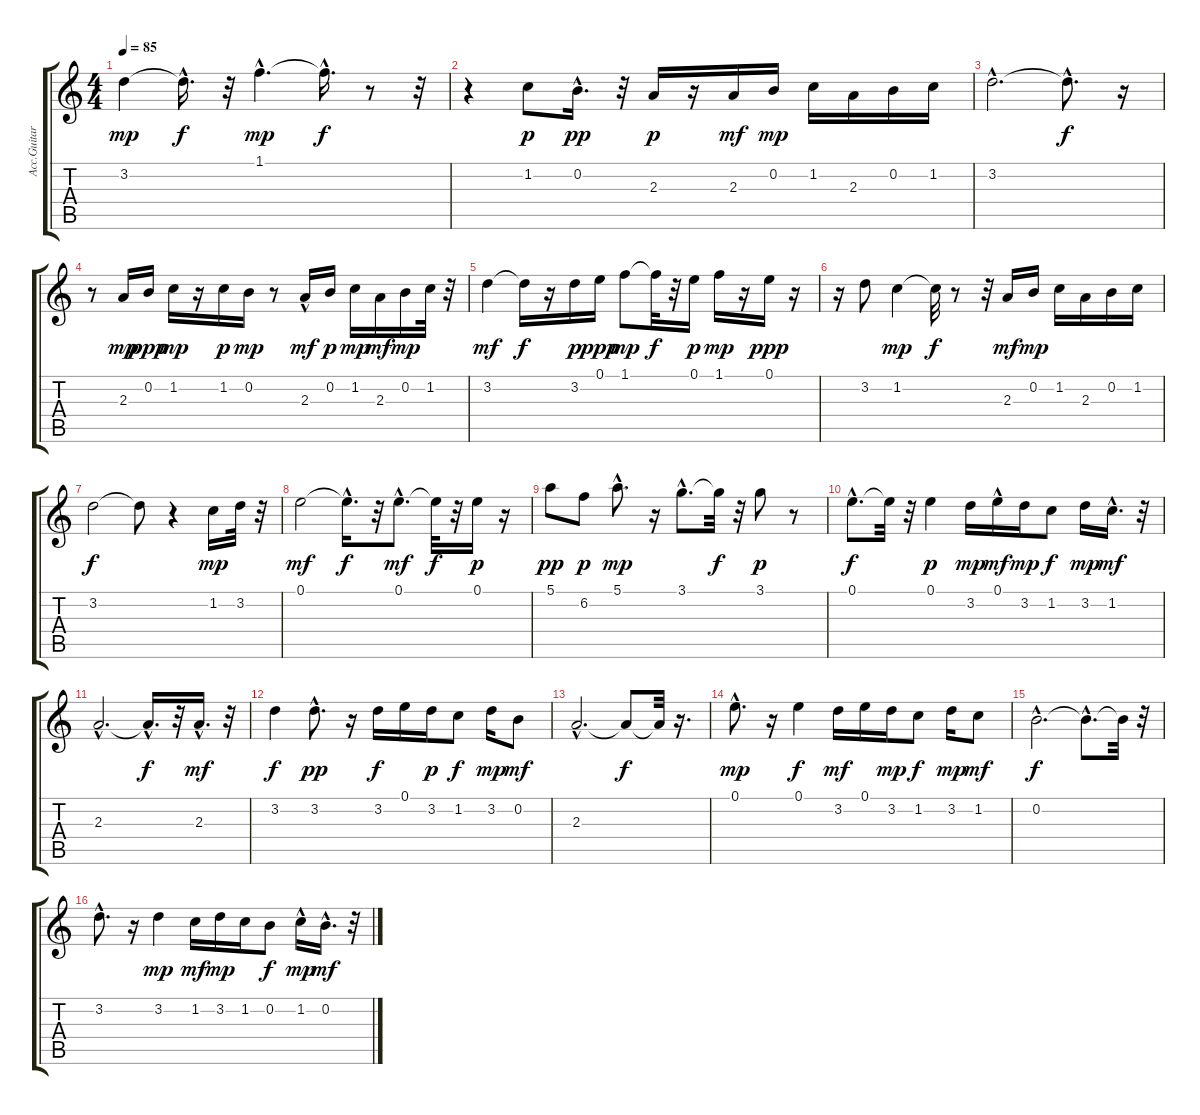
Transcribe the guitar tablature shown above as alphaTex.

\track ("Acc.Guitar Solo     " "Acc.Guitar") {instrument acousticguitarsteel}
\staff {score tabs}
\tuning (E4 B3 G3 D3 A2 E2) {hide}
\ts (4 4)
\tempo 85
\clef g2
\ks c
3.2.4{dy mp} 3.2{hac t}.16{d dy f} r.32 1.1{hac}.4{d dy mp} 1.1{hac t}.16{d dy f} r.8 r.32 |
r.4 1.2.8{dy p} 0.2{hac}.16{d dy pp} r.32 2.3.16{dy p} r.16 2.3.16{dy mf} 0.2.16{dy mp} 1.2.16 2.3.16 0.2.16 1.2.16 |
3.2{hac}.2{d} 3.2{hac t}.8{d dy f} r.16 |
r.8 2.3.16{dy mp} 0.2.16{dy ppp} 1.2.16{dy mp} r.16 1.2.16{dy p} 0.2.16{dy mp} r.8 2.3{hac}.16{dy mf} 0.2.16{dy p} 1.2.16{dy mp} 2.3.16{dy mf} 0.2.16{dy mp} 1.2.32 r.32 |
3.2.4{dy mf} 3.2{t}.16{dy f} r.16 3.2.16{dy p} 0.1.16{dy ppp} 1.1.8{dy mp} 1.1{t}.32{dy f} r.32 0.1.16{dy p} 1.1.16{dy mp} r.16 0.1.16{dy ppp} r.16 |
r.16 3.2.8 1.2.4{dy mp} 1.2{t}.32{dy f} r.8 r.32 2.3.16{dy mf} 0.2.16{dy mp} 1.2.16 2.3.16 0.2.16 1.2.16 |
3.2.2{dy f} 3.2{t}.8 r.4 1.2.16{dy mp} 3.2.32 r.32 |
0.1.2{dy mf} 0.1{hac t}.16{d dy f} r.32 0.1{hac}.8{d dy mf} 0.1{t}.32{dy f} r.32 0.1.16{dy p} r.16 |
5.1.8{dy pp} 6.2.8{dy p} 5.1{hac}.8{d dy mp} r.16 3.1{hac}.8{d} 3.1{t}.32{dy f} r.32 3.1.8{dy p} r.8 |
0.1{hac}.8{d dy f} 0.1{t}.32 r.32 0.1.4{dy p} 3.2.16{dy mp} 0.1{hac}.16{dy mf} 3.2.16{dy mp} 1.2.8{dy f} 3.2.16{dy mp} 1.2{hac}.16{d dy mf} r.32 |
2.3{hac}.2{d} 2.3{hac t}.16{d dy f} r.32 2.3{hac}.16{d dy mf} r.32 |
3.2.4{dy f} 3.2{hac}.8{d dy pp} r.16 3.2.16{dy f} 0.1.16 3.2.16{dy p} 1.2.8{dy f} 3.2.16{dy mp} 0.2.8{dy mf} |
2.3{hac}.2{d} 2.3{t}.8{dy f} 2.3{t}.32 r.16{d} |
0.1{hac}.8{d dy mp} r.16 0.1.4{dy f} 3.2.16{dy mf} 0.1.16 3.2.16{dy mp} 1.2.8{dy f} 3.2.16{dy mp} 1.2.8{dy mf} |
0.2{hac}.2{d dy f} 0.2{hac t}.8{d} 0.2{t}.32 r.32 |
3.2{hac}.8{d} r.16 3.2.4{dy mp} 1.2.16{dy mf} 3.2.16{dy mp} 1.2.16 0.2.8{dy f} 1.2{hac}.16{dy mp} 0.2{hac}.16{d dy mf} r.32
